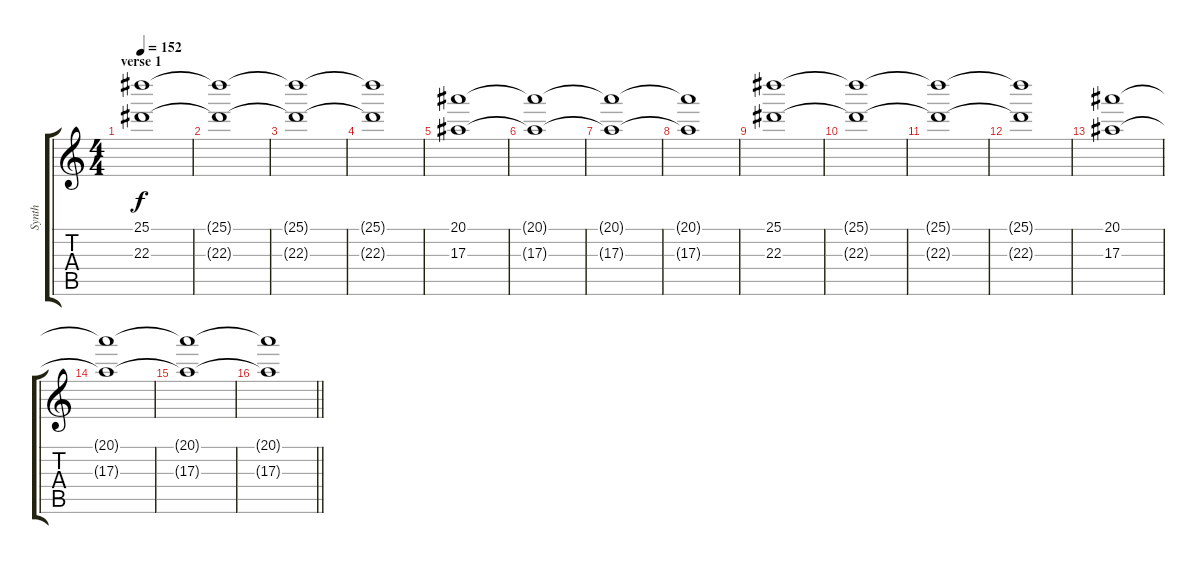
\track ("Synth" "Synth") {instrument synthstrings1}
\staff {score tabs}
\tuning (D5 A4 F4 C4 G3 C3) {hide}
\ts (4 4)
\section ("" "verse 1")
\tempo 152
\clef g2
\ks c
(25.1 22.3).1{dy f} |
(25.1{t} 22.3{t}).1 |
(25.1{t} 22.3{t}).1 |
(25.1{t} 22.3{t}).1 |
(20.1 17.3).1 |
(20.1{t} 17.3{t}).1 |
(20.1{t} 17.3{t}).1 |
(20.1{t} 17.3{t}).1 |
(25.1 22.3).1 |
(25.1{t} 22.3{t}).1 |
(25.1{t} 22.3{t}).1 |
(25.1{t} 22.3{t}).1 |
(20.1 17.3).1 |
(20.1{t} 17.3{t}).1 |
(20.1{t} 17.3{t}).1 |
\barLineRight lightlight
(20.1{t} 17.3{t}).1
